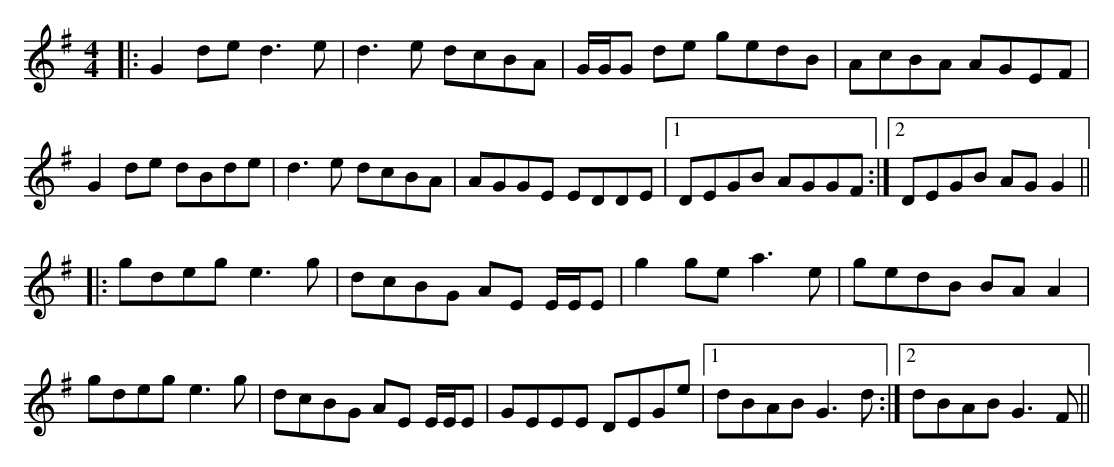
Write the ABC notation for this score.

X:1
M:4/4
K:G
|: G2de d3e|d3e dcBA|G/G/G de gedB|AcBA AGEF|
G2de dBde|d3e dcBA|AGGE EDDE|1 DEGB AGGF :|2 DEGB AGG2||
|: gdeg e3g|dcBG AE E/E/E|g2ge a3e|gedB BAA2|
gdeg e3g|dcBG AE E/E/E|GEEE DEGe|1 dBAB G3d :|2 dBAB G3F||
